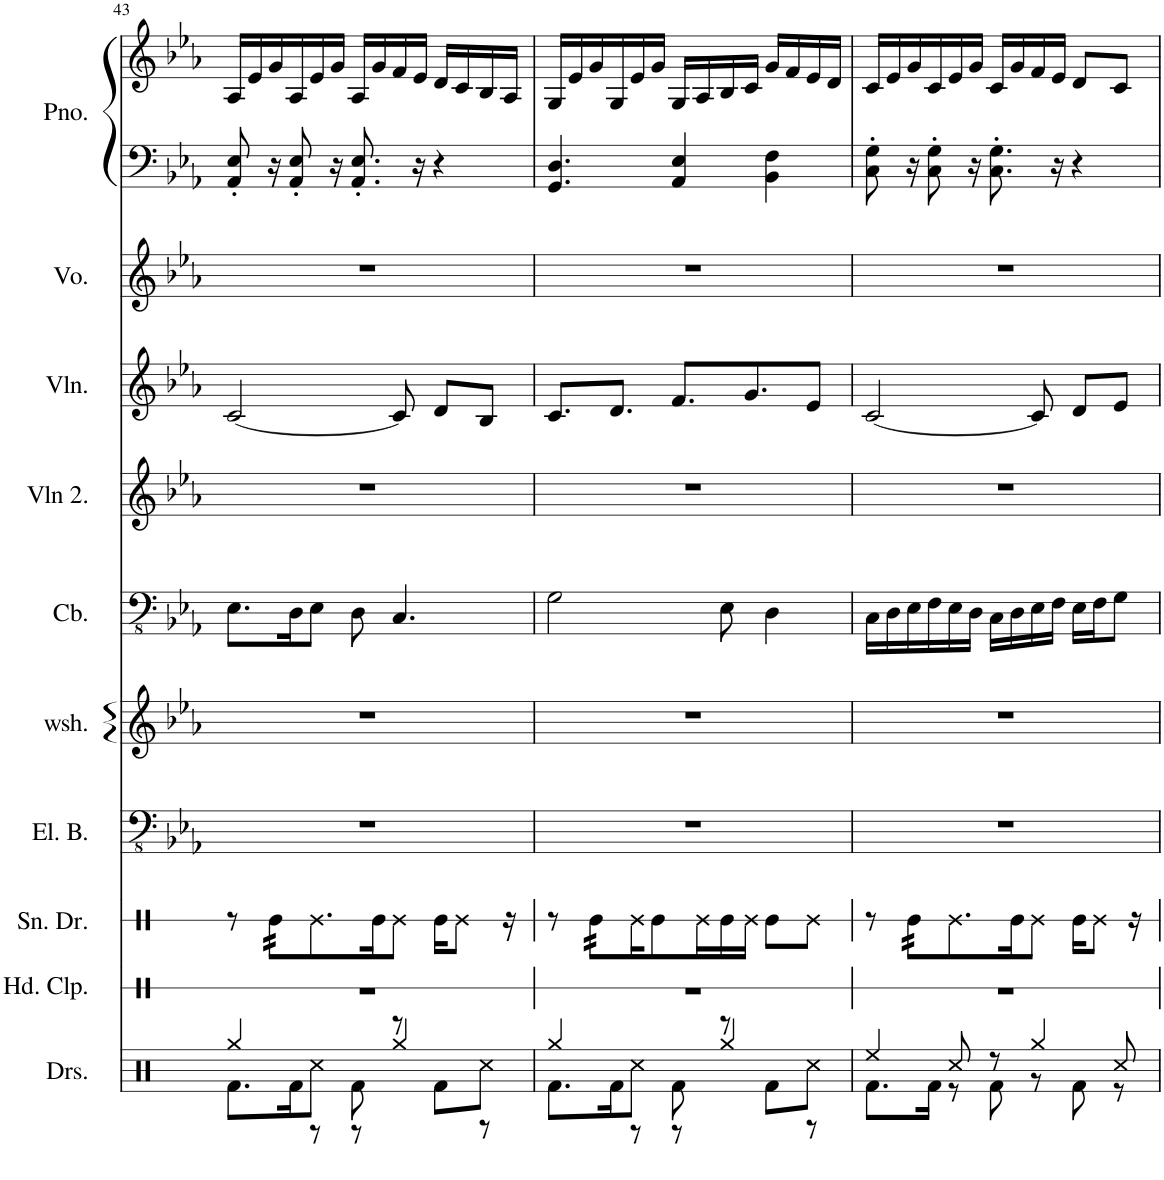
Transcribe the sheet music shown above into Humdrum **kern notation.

**kern	**kern	**kern	**kern	**kern	**kern	**kern	**kern	**kern	**kern	**kern
*part10	*part9	*part8	*part7	*part6	*part5	*part4	*part3	*part2	*part1	*part1
*staff11	*staff10	*staff9	*staff8	*staff7	*staff6	*staff5	*staff4	*staff3	*staff2	*staff1
*I"Drumset	*I"Hand Clap	*I"Snare Drum	*I"Electric Bass	*I"whoosh	*I"Contrabass	*I"Violin	*I"Violin	*I"Voice	*I"Piano	*
*I'Drs.	*I'Hd. Clp.	*I'Sn. Dr.	*I'El. B.	*I'wsh.	*I'Cb.	*I'Vln 2.	*I'Vln.	*I'Vo.	*I'Pno.	*
!!LO:PB:g=z
*clefX	*clefX	*clefX	*clefFv4	*clefG2	*clefFv4	*clefG2	*clefG2	*clefG2	*clefF4	*clefG2
*	*	*	*	*	*Trd7c12	*	*	*	*	*
*k[]	*k[]	*k[]	*k[b-e-a-]	*k[b-e-a-]	*k[b-e-a-]	*k[b-e-a-]	*k[b-e-a-]	*k[b-e-a-]	*k[b-e-a-]	*k[b-e-a-]
*M7/8	*M7/8	*M7/8	*M7/8	*M7/8	*M7/8	*M7/8	*M7/8	*M7/8	*M7/8	*M7/8
=43	=43	=43	=43	=43	=43	=43	=43	=43	=43	=43
*^	*	*	*	*	*	*	*	*	*	*
8.Rf\L	4Rgg/	2..r	8r	2..r	2..r	8.EE-\L	2..r	[2c/	2..r	8AA-/' 8E-/'	16A-/LL
.	.	.	.	.	.	.	.	.	.	.	16e-/
*	*	*	*tremolo	*	*	*	*	*	*	*	*
.	.	.	32Re\LLL	.	.	.	.	.	.	16r	16g/
.	.	.	32Re\	.	.	.	.	.	.	.	.
16Rf\K	.	.	32Re\	.	.	16DD\K	.	.	.	8AA-/' 8E-/'	16A-/
.	.	.	32Re\	.	.	.	.	.	.	.	.
*	*	*	*Xtremolo	*	*	*	*	*	*	*	*
8Rcc\J	8r	.	8.Re\	.	.	8EE-\J	.	.	.	.	16e-/
.	.	.	.	.	.	.	.	.	.	16r	16g/JJ
8Rf\	8r	.	.	.	.	8DD\	.	.	.	8.AA-/' 8.E-/'	16A-/LL
.	.	.	16Re\K	.	.	.	.	.	.	.	16g/
8r	4Rgg/	.	8Re\J	.	.	4.CC/	.	8c/]	.	.	16f/
.	.	.	.	.	.	.	.	.	.	16r	16e-/JJ
8Rf\L	.	.	16Re\KL	.	.	.	.	8d/L	.	4r	16d/LL
.	.	.	8Re\J	.	.	.	.	.	.	.	16c/
8Rcc\J	8r	.	.	.	.	.	.	8B-/J	.	.	16B-/
.	.	.	16r	.	.	.	.	.	.	.	16A-/JJ
=44	=44	=44	=44	=44	=44	=44	=44	=44	=44	=44	=44
8.Rf\L	4Rgg/	2..r	8r	2..r	2..r	2GG\	2..r	8.c/L	2..r	4.GG/ 4.D/	16G/LL
.	.	.	.	.	.	.	.	.	.	.	16e-/
*	*	*	*tremolo	*	*	*	*	*	*	*	*
.	.	.	32Re\LLL	.	.	.	.	.	.	.	16g/
.	.	.	32Re\	.	.	.	.	.	.	.	.
16Rf\K	.	.	32Re\	.	.	.	.	8.d/J	.	.	16G/
.	.	.	32Re\	.	.	.	.	.	.	.	.
*	*	*	*Xtremolo	*	*	*	*	*	*	*	*
8Rcc\J	8r	.	16Re\K	.	.	.	.	.	.	.	16e-/
.	.	.	8Re\	.	.	.	.	.	.	.	16g/JJ
8Rf\	8r	.	.	.	.	.	.	8.f/L	.	4AA-/ 4E-/	16G/LL
.	.	.	16Re\L	.	.	.	.	.	.	.	16A-/
8r	4Rgg/	.	16Re\	.	.	8EE-\	.	.	.	.	16B-/
.	.	.	16Re\JJ	.	.	.	.	8.g/	.	.	16c/JJ
8Rf\L	.	.	8Re\L	.	.	4DD\	.	.	.	4BB-\ 4F\	16g/LL
.	.	.	.	.	.	.	.	.	.	.	16f/
8Rcc\J	8r	.	8Re\J	.	.	.	.	8e-/J	.	.	16e-/
.	.	.	.	.	.	.	.	.	.	.	16d/JJ
=45	=45	=45	=45	=45	=45	=45	=45	=45	=45	=45	=45
4Ree/	8.Rf\L	2..r	8r	2..r	2..r	16CC\LL	2..r	[2c/	2..r	8C\' 8G\'	16c/LL
.	.	.	.	.	.	16DD\	.	.	.	.	16e-/
*	*	*	*tremolo	*	*	*	*	*	*	*	*
.	.	.	32Re\LLL	.	.	16EE-\	.	.	.	16r	16g/
.	.	.	32Re\	.	.	.	.	.	.	.	.
.	16Rf\Jk	.	32Re\	.	.	16FF\	.	.	.	8C\' 8G\'	16c/
.	.	.	32Re\	.	.	.	.	.	.	.	.
*	*	*	*Xtremolo	*	*	*	*	*	*	*	*
8Rcc/	8r	.	8.Re\	.	.	16EE-\	.	.	.	.	16e-/
.	.	.	.	.	.	16DD\JJ	.	.	.	16r	16g/JJ
8r	8Rf\	.	.	.	.	16CC\LL	.	.	.	8.C\' 8.G\'	16c/LL
.	.	.	16Re\K	.	.	16DD\	.	.	.	.	16g/
4Rgg/	8r	.	8Re\J	.	.	16EE-\	.	8c/]	.	.	16f/
.	.	.	.	.	.	16FF\JJ	.	.	.	16r	16e-/JJ
.	8Rf\	.	16Re\KL	.	.	16EE-\LL	.	8d/L	.	4r	8d/L
.	.	.	8Re\J	.	.	16FF\J	.	.	.	.	.
8Rcc/	8r	.	.	.	.	8GG\J	.	8e-/J	.	.	8c/J
.	.	.	16r	.	.	.	.	.	.	.	.
*v	*v	*	*	*	*	*	*	*	*	*	*
=	=	=	=	=	=	=	=	=	=	=
*-	*-	*-	*-	*-	*-	*-	*-	*-	*-	*-
